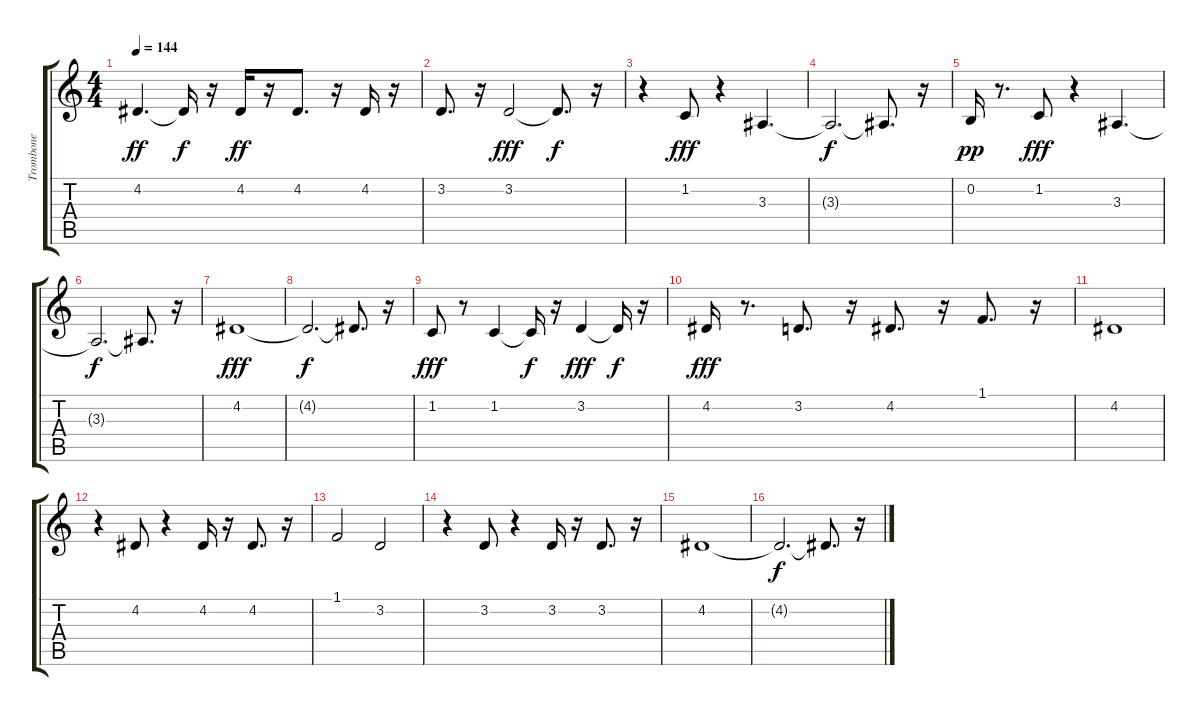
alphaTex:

\track ("Trombone" "Trombone") {instrument trombone}
\staff {score tabs}
\tuning (E4 B3 G3 D3 A2 E2) {hide}
\ts (4 4)
\tempo 144
\clef g2
\ks c
4.2.4{d dy ff} 4.2{t}.16{dy f} r.16 4.2.16{dy ff} r.16 4.2.8{d} r.16 4.2.16 r.16 |
3.2.8{d} r.16 3.2.2{dy fff} 3.2{t}.8{d dy f} r.16 |
r.4 1.2.8{dy fff} r.4 3.3.4{d} |
3.3{t}.2{d dy f} 3.3{t}.8{d} r.16 |
0.2.16{dy pp} r.8{d} 1.2.8{dy fff} r.4 3.3.4{d} |
3.3{t}.2{d dy f} 3.3{t}.8{d} r.16 |
4.2.1{dy fff} |
4.2{t}.2{d dy f} 4.2{t}.8{d} r.16 |
1.2.8{dy fff} r.8 1.2.4 1.2{t}.16{dy f} r.16 3.2.4{dy fff} 3.2{t}.16{dy f} r.16 |
4.2.16{dy fff} r.8{d} 3.2.8{d} r.16 4.2.8{d} r.16 1.1.8{d} r.16 |
4.2.1 |
r.4 4.2.8 r.4 4.2.16 r.16 4.2.8{d} r.16 |
1.1.2 3.2.2 |
r.4 3.2.8 r.4 3.2.16 r.16 3.2.8{d} r.16 |
4.2.1 |
4.2{t}.2{d dy f} 4.2{t}.8{d} r.16
